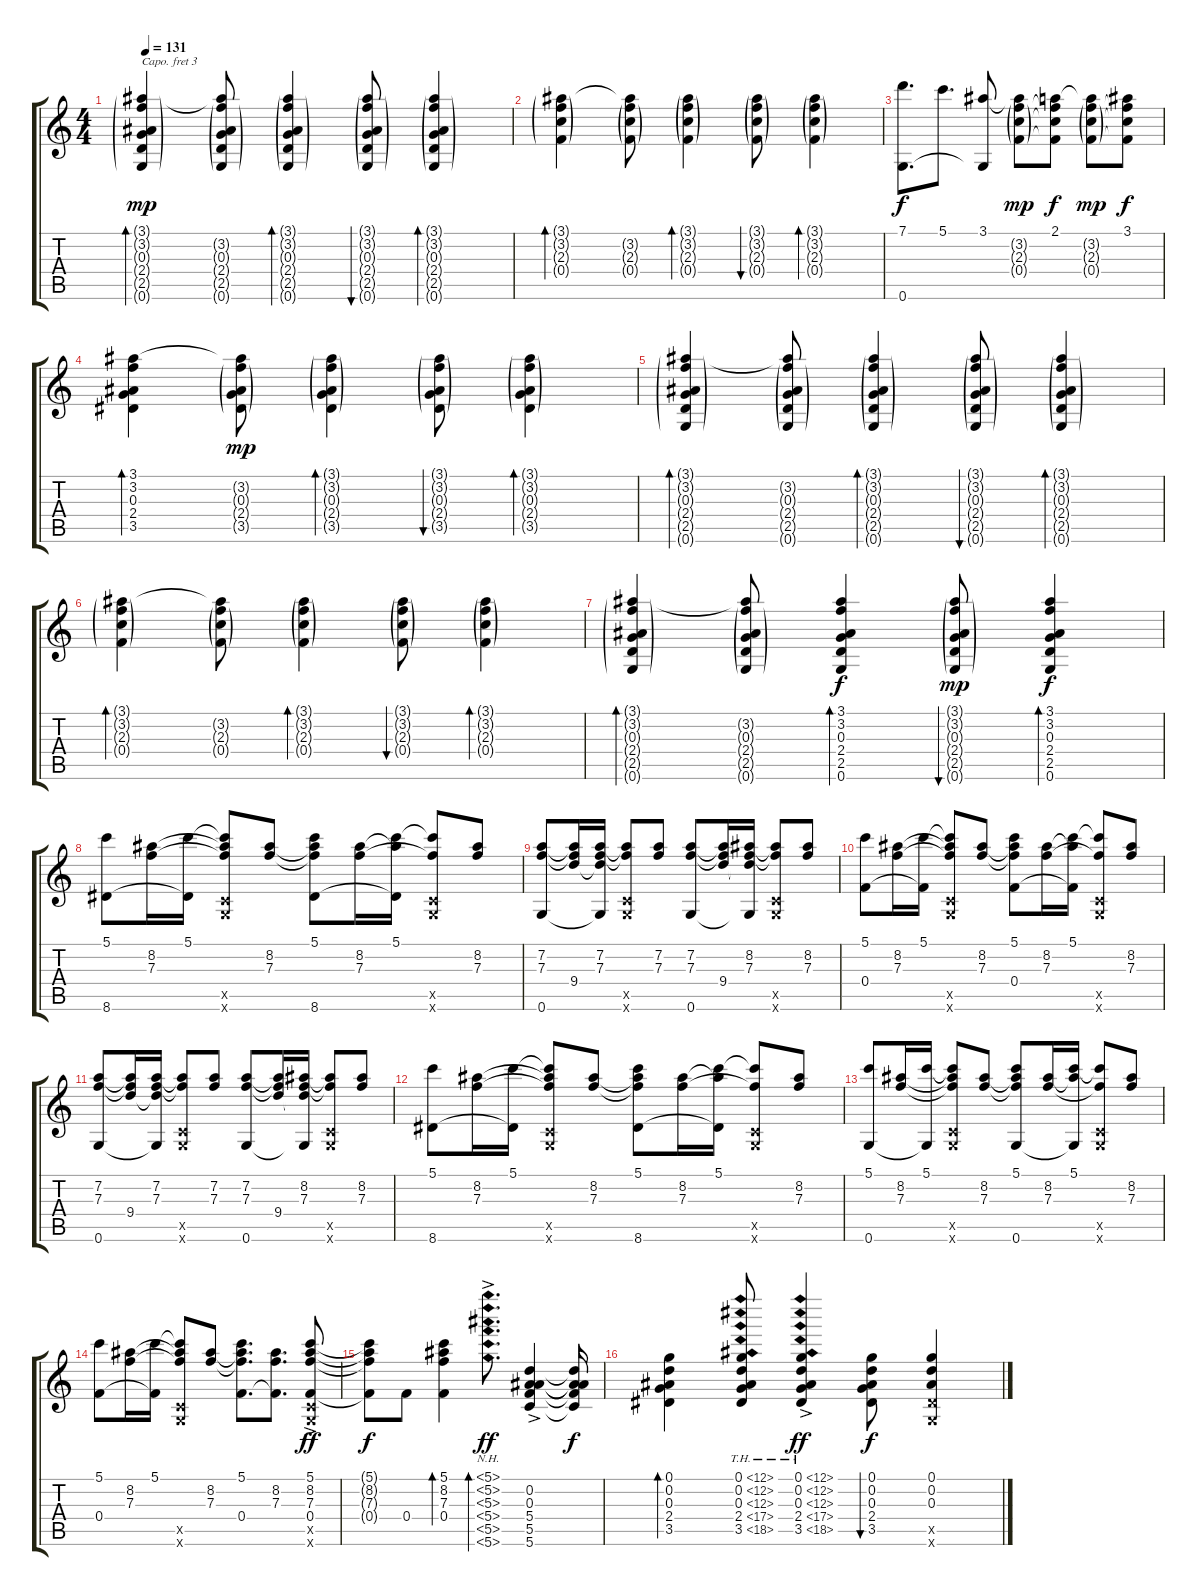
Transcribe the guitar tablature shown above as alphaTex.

\track "" {instrument acousticguitarsteel}
\staff {score tabs}
\capo 3
\tuning (E4 B3 G3 D3 A2 E2) {hide}
\ts (4 4)
\tempo 131
\clef g2
\ks c
(3.1{g} 3.2{g} 0.3{g} 2.4{g} 2.5{g} 0.6{g}).4{bd 60 dy mp} (3.1{t} 3.2{g} 0.3{g} 2.4{g} 2.5{g} 0.6{g}).8 (3.1{g} 3.2{g} 0.3{g} 2.4{g} 2.5{g} 0.6{g}).4{bd 60} (3.1{g} 3.2{g} 0.3{g} 2.4{g} 2.5{g} 0.6{g}).8{bu 60} (3.1{g} 3.2{g} 0.3{g} 2.4{g} 2.5{g} 0.6{g}).4{bd 60} |
(3.1{g} 3.2{g} 2.3{g} 0.4{g}).4{bd 60} (3.1{t} 3.2{g} 2.3{g} 0.4{g}).8 (3.1{g} 3.2{g} 2.3{g} 0.4{g}).4{bd 60} (3.1{g} 3.2{g} 2.3{g} 0.4{g}).8{bu 60} (3.1{g} 3.2{g} 2.3{g} 0.4{g}).4{bd 60} |
(7.1 0.6).8{d dy f} 5.1.8{d} (3.1 0.6{t}).8 (3.1{t} 3.2{g} 2.3{g} 0.4{g}).8{dy mp} (2.1 3.2{t} 2.3{t} 0.4{t}).8{dy f} (2.1{t} 3.2{g} 2.3{g} 0.4{g}).8{dy mp} (3.1 3.2{t} 2.3{t} 0.4{t}).8{dy f} |
(3.1 3.2 0.3 2.4 3.5).4{bd 60} (3.1{t} 3.2{g} 0.3{g} 2.4{g} 3.5{g}).8{dy mp} (3.1{g} 3.2{g} 0.3{g} 2.4{g} 3.5{g}).4{bd 60} (3.1{g} 3.2{g} 0.3{g} 2.4{g} 3.5{g}).8{bu 60} (3.1{g} 3.2{g} 0.3{g} 2.4{g} 3.5{g}).4{bd 60} |
(3.1{g} 3.2{g} 0.3{g} 2.4{g} 2.5{g} 0.6{g}).4{bd 60} (3.1{t} 3.2{g} 0.3{g} 2.4{g} 2.5{g} 0.6{g}).8 (3.1{g} 3.2{g} 0.3{g} 2.4{g} 2.5{g} 0.6{g}).4{bd 60} (3.1{g} 3.2{g} 0.3{g} 2.4{g} 2.5{g} 0.6{g}).8{bu 60} (3.1{g} 3.2{g} 0.3{g} 2.4{g} 2.5{g} 0.6{g}).4{bd 60} |
(3.1{g} 3.2{g} 2.3{g} 0.4{g}).4{bd 60} (3.1{t} 3.2{g} 2.3{g} 0.4{g}).8 (3.1{g} 3.2{g} 2.3{g} 0.4{g}).4{bd 60} (3.1{g} 3.2{g} 2.3{g} 0.4{g}).8{bu 60} (3.1{g} 3.2{g} 2.3{g} 0.4{g}).4{bd 60} |
(3.1{g} 3.2{g} 0.3{g} 2.4{g} 2.5{g} 0.6{g}).4{bd 60} (3.1{t} 3.2{g} 0.3{g} 2.4{g} 2.5{g} 0.6{g}).8 (3.1 3.2 0.3 2.4 2.5 0.6).4{bd 60 dy f} (3.1{g} 3.2{g} 0.3{g} 2.4{g} 2.5{g} 0.6{g}).8{bu 60 dy mp} (3.1 3.2 0.3 2.4 2.5 0.6).4{bd 60 dy f} |
(5.1 8.6).8 (8.2 7.3).16 (5.1 8.6{t}).16 (5.1{t} 8.2{t} 7.3{t} 0.5{x} 0.6{x}).8 (8.2 7.3).8 (5.1 8.2{t} 7.3{t} 8.6).8 (8.2 7.3).16 (5.1 8.2{t} 8.6{t}).16 (5.1{t} 7.3{t} 0.5{x} 0.6{x}).8 (8.2 7.3).8 |
(7.2 7.3 0.6).8 (7.2{t} 7.3{t} 9.4).16 (7.2 7.3 9.4{t} 0.6{t}).16 (7.2{t} 7.3{t} 0.5{x} 0.6{x}).8 (7.2 7.3).8 (7.2 7.3 0.6).8 (7.2{t} 7.3{t} 9.4).16 (8.2 7.3 9.4{t} 0.6{t}).16 (8.2{t} 7.3{t} 0.5{x} 0.6{x}).8 (8.2 7.3).8 |
(5.1 0.4).8 (8.2 7.3).16 (5.1 0.4{t}).16 (5.1{t} 8.2{t} 7.3{t} 0.5{x} 0.6{x}).8 (8.2 7.3).8 (5.1 8.2{t} 7.3{t} 0.4).8 (8.2 7.3).16 (5.1 8.2{t} 0.4{t}).16 (5.1{t} 7.3{t} 0.5{x} 0.6{x}).8 (8.2 7.3).8 |
(7.2 7.3 0.6).8 (7.2{t} 7.3{t} 9.4).16 (7.2 7.3 9.4{t} 0.6{t}).16 (7.2{t} 7.3{t} 0.5{x} 0.6{x}).8 (7.2 7.3).8 (7.2 7.3 0.6).8 (7.2{t} 7.3{t} 9.4).16 (8.2 7.3 9.4{t} 0.6{t}).16 (8.2{t} 7.3{t} 0.5{x} 0.6{x}).8 (8.2 7.3).8 |
(5.1 8.6).8 (8.2 7.3).16 (5.1 8.6{t}).16 (5.1{t} 8.2{t} 7.3{t} 0.5{x} 0.6{x}).8 (8.2 7.3).8 (5.1 8.2{t} 7.3{t} 8.6).8 (8.2 7.3).16 (5.1 8.2{t} 8.6{t}).16 (5.1{t} 7.3{t} 0.5{x} 0.6{x}).8 (8.2 7.3).8 |
(5.1 0.6).8 (8.2 7.3).16 (5.1 0.6{t}).16 (5.1{t} 8.2{t} 7.3{t} 0.5{x} 0.6{x}).8 (8.2 7.3).8 (5.1 8.2{t} 7.3{t} 0.6).8 (8.2 7.3).16 (5.1 8.2{t} 0.6{t}).16 (5.1{t} 7.3{t} 0.5{x} 0.6{x}).8 (8.2 7.3).8 |
(5.1 0.4).8 (8.2 7.3).16 (5.1 0.4{t}).16 (5.1{t} 8.2{t} 7.3{t} 0.5{x} 0.6{x}).8 (8.2 7.3).8 (5.1 8.2{t} 7.3{t} 0.4).8{d} (8.2 7.3 0.4{t}).8{d} (5.1{ac} 8.2{ac} 7.3{ac} 0.4{ac} 0.5{ac x} 0.6{ac x}).8{dy ff} |
(5.1{t} 8.2{t} 7.3{t} 0.4{t}).8{dy f} 0.4.8 (5.1 8.2 7.3 0.4).4{bd 60} (5.1{nh ac} 5.2{nh ac} 5.3{nh ac} 5.4{nh ac} 5.5{nh ac} 5.6{nh ac}).8{d bd 60 dy ff} (0.2{ac} 0.3{ac} 5.4{ac} 5.5{ac} 5.6{ac}).4 (0.2{t} 0.3{t} 5.4{t} 5.5{t} 5.6{t}).16{dy f} |
(0.1 0.2 0.3 2.4 3.5).4{bd 60} (0.1{th 12} 0.2{th 12} 0.3{th 12} 2.4{th 15} 3.5{th 15}).8 (0.1{th 12 ac} 0.2{th 12 ac} 0.3{th 12 ac} 2.4{th 15 ac} 3.5{th 15 ac}).4{dy ff} (0.1 0.2 0.3 2.4 3.5).8{bu 60 dy f} (0.1 0.2 0.3 3.5{x} 0.6{x}).4
